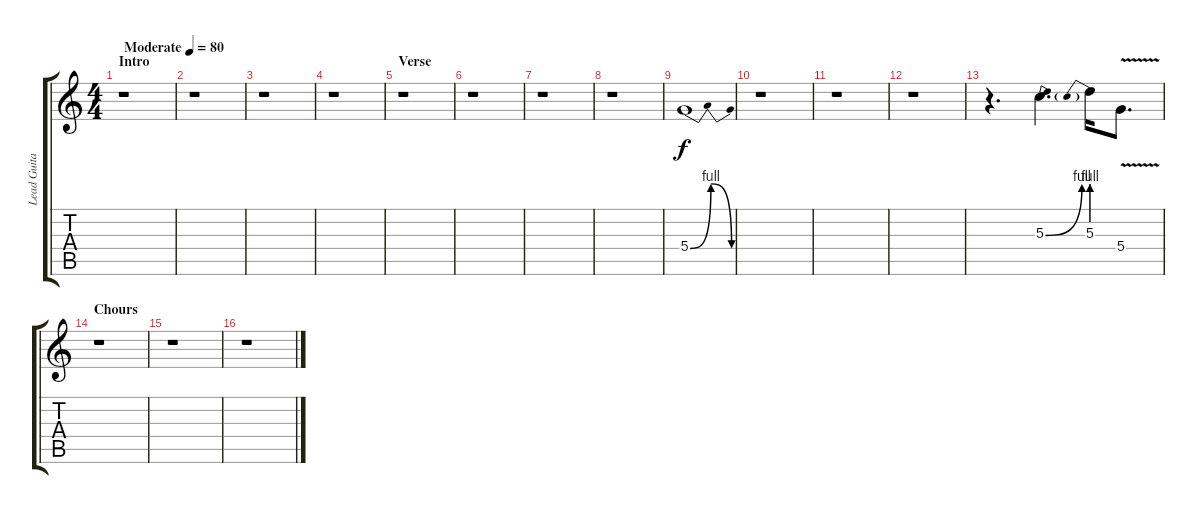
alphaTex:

\track ("Lead Guitar" "Lead Guita") {instrument overdrivenguitar}
\staff {score tabs}
\tuning (E4 B3 G3 D3 A2 E2) {hide}
\ts (4 4)
\section ("" "Intro")
\tempo (80 "Moderate")
\clef g2
\ks c
r.1{dy f instrument overdrivenguitar} |
r.1 |
r.1 |
r.1 |
\section ("" "Verse")
r.1 |
r.1 |
r.1 |
r.1 |
5.4{be (bendrelease 0 0 15 4 30 4 45 0)}.1 |
r.1 |
r.1 |
r.1 |
r.4{d} 5.3{be (bend 0 0 60 4)}.4{d} 5.3{be (prebend 0 4 60 4)}.16 5.4{v}.8{d} |
\section ("" "Chours")
r.1 |
r.1 |
r.1
